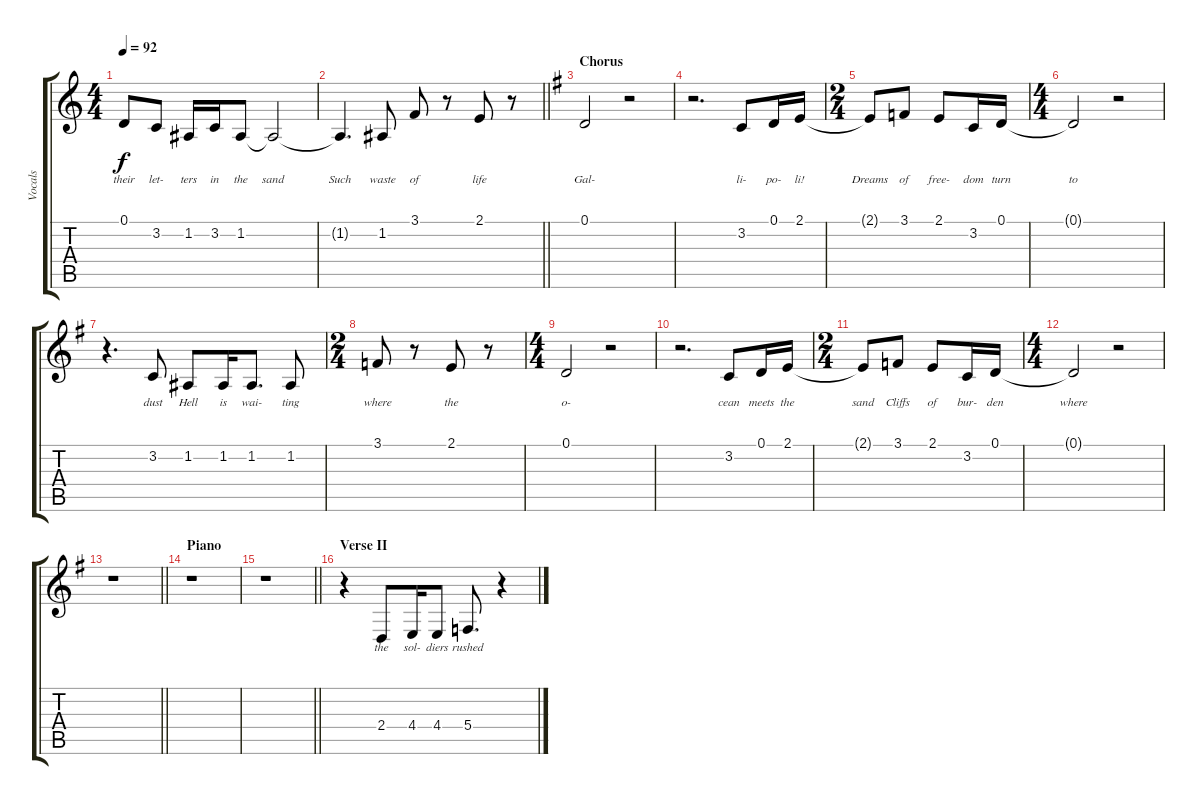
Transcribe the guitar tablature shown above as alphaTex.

\track ("Vocals" "Vocals") {instrument tenorsax}
\staff {score tabs}
\tuning (D4 A3 F3 C3 G2 D2) {hide}
\ts (4 4)
\tempo 92
\clef g2
\ks aminor
0.1.8{lyrics (0 "their") lyrics (1 "") lyrics (2 "") lyrics (3 "") lyrics (4 "") dy f} 3.2.8{lyrics (0 "let-") lyrics (1 "") lyrics (2 "") lyrics (3 "") lyrics (4 "")} 1.2.16{lyrics (0 "ters") lyrics (1 "") lyrics (2 "") lyrics (3 "") lyrics (4 "")} 3.2.16{lyrics (0 "in") lyrics (1 "") lyrics (2 "") lyrics (3 "") lyrics (4 "")} 1.2.8{lyrics (0 "the") lyrics (1 "") lyrics (2 "") lyrics (3 "") lyrics (4 "")} 1.2{t}.2{lyrics (0 "sand") lyrics (1 "") lyrics (2 "") lyrics (3 "") lyrics (4 "")} |
\barLineRight lightlight
1.2{t}.4{d lyrics (0 "Such") lyrics (1 "") lyrics (2 "") lyrics (3 "") lyrics (4 "")} 1.2.8{lyrics (0 "waste") lyrics (1 "") lyrics (2 "") lyrics (3 "") lyrics (4 "")} 3.1.8{lyrics (0 "of") lyrics (1 "") lyrics (2 "") lyrics (3 "") lyrics (4 "")} r.8 2.1.8{lyrics (0 "life") lyrics (1 "") lyrics (2 "") lyrics (3 "") lyrics (4 "")} r.8 |
\section ("" "Chorus")
\ks eminor
0.1.2{lyrics (0 "Gal-") lyrics (1 "") lyrics (2 "") lyrics (3 "") lyrics (4 "")} r.2 |
r.2{d} 3.2.8{lyrics (0 "li-") lyrics (1 "") lyrics (2 "") lyrics (3 "") lyrics (4 "")} 0.1.16{lyrics (0 "po-") lyrics (1 "") lyrics (2 "") lyrics (3 "") lyrics (4 "")} 2.1.16{lyrics (0 "li!") lyrics (1 "") lyrics (2 "") lyrics (3 "") lyrics (4 "")} |
\ts (2 4)
2.1{t}.8{lyrics (0 "Dreams") lyrics (1 "") lyrics (2 "") lyrics (3 "") lyrics (4 "")} 3.1.8{lyrics (0 "of") lyrics (1 "") lyrics (2 "") lyrics (3 "") lyrics (4 "")} 2.1.8{lyrics (0 "free-") lyrics (1 "") lyrics (2 "") lyrics (3 "") lyrics (4 "")} 3.2.16{lyrics (0 "dom") lyrics (1 "") lyrics (2 "") lyrics (3 "") lyrics (4 "")} 0.1.16{lyrics (0 "turn") lyrics (1 "") lyrics (2 "") lyrics (3 "") lyrics (4 "")} |
\ts (4 4)
0.1{t}.2{lyrics (0 "to") lyrics (1 "") lyrics (2 "") lyrics (3 "") lyrics (4 "")} r.2 |
r.4{d} 3.2.8{lyrics (0 "dust") lyrics (1 "") lyrics (2 "") lyrics (3 "") lyrics (4 "")} 1.2.8{lyrics (0 "Hell") lyrics (1 "") lyrics (2 "") lyrics (3 "") lyrics (4 "")} 1.2.16{lyrics (0 "is") lyrics (1 "") lyrics (2 "") lyrics (3 "") lyrics (4 "")} 1.2.8{d lyrics (0 "wai-") lyrics (1 "") lyrics (2 "") lyrics (3 "") lyrics (4 "")} 1.2.8{lyrics (0 "ting") lyrics (1 "") lyrics (2 "") lyrics (3 "") lyrics (4 "")} |
\ts (2 4)
3.1.8{lyrics (0 "where") lyrics (1 "") lyrics (2 "") lyrics (3 "") lyrics (4 "")} r.8 2.1.8{lyrics (0 "the") lyrics (1 "") lyrics (2 "") lyrics (3 "") lyrics (4 "")} r.8 |
\ts (4 4)
0.1.2{lyrics (0 "o-") lyrics (1 "") lyrics (2 "") lyrics (3 "") lyrics (4 "")} r.2 |
r.2{d} 3.2.8{lyrics (0 "cean") lyrics (1 "") lyrics (2 "") lyrics (3 "") lyrics (4 "")} 0.1.16{lyrics (0 "meets") lyrics (1 "") lyrics (2 "") lyrics (3 "") lyrics (4 "")} 2.1.16{lyrics (0 "the") lyrics (1 "") lyrics (2 "") lyrics (3 "") lyrics (4 "")} |
\ts (2 4)
2.1{t}.8{lyrics (0 "sand") lyrics (1 "") lyrics (2 "") lyrics (3 "") lyrics (4 "")} 3.1.8{lyrics (0 "Cliffs") lyrics (1 "") lyrics (2 "") lyrics (3 "") lyrics (4 "")} 2.1.8{lyrics (0 "of") lyrics (1 "") lyrics (2 "") lyrics (3 "") lyrics (4 "")} 3.2.16{lyrics (0 "bur-") lyrics (1 "") lyrics (2 "") lyrics (3 "") lyrics (4 "")} 0.1.16{lyrics (0 "den") lyrics (1 "") lyrics (2 "") lyrics (3 "") lyrics (4 "")} |
\ts (4 4)
0.1{t}.2{lyrics (0 "where") lyrics (1 "") lyrics (2 "") lyrics (3 "") lyrics (4 "")} r.2 |
\barLineRight lightlight
r.1 |
\section ("" "Piano")
r.1 |
\barLineRight lightlight
r.1 |
\section ("" "Verse II")
r.4 2.4.8{lyrics (0 "the") lyrics (1 "") lyrics (2 "") lyrics (3 "") lyrics (4 "")} 4.4.16{lyrics (0 "sol-") lyrics (1 "") lyrics (2 "") lyrics (3 "") lyrics (4 "")} 4.4.8{lyrics (0 "diers") lyrics (1 "") lyrics (2 "") lyrics (3 "") lyrics (4 "")} 5.4.8{d lyrics (0 "rushed") lyrics (1 "") lyrics (2 "") lyrics (3 "") lyrics (4 "")} r.4
